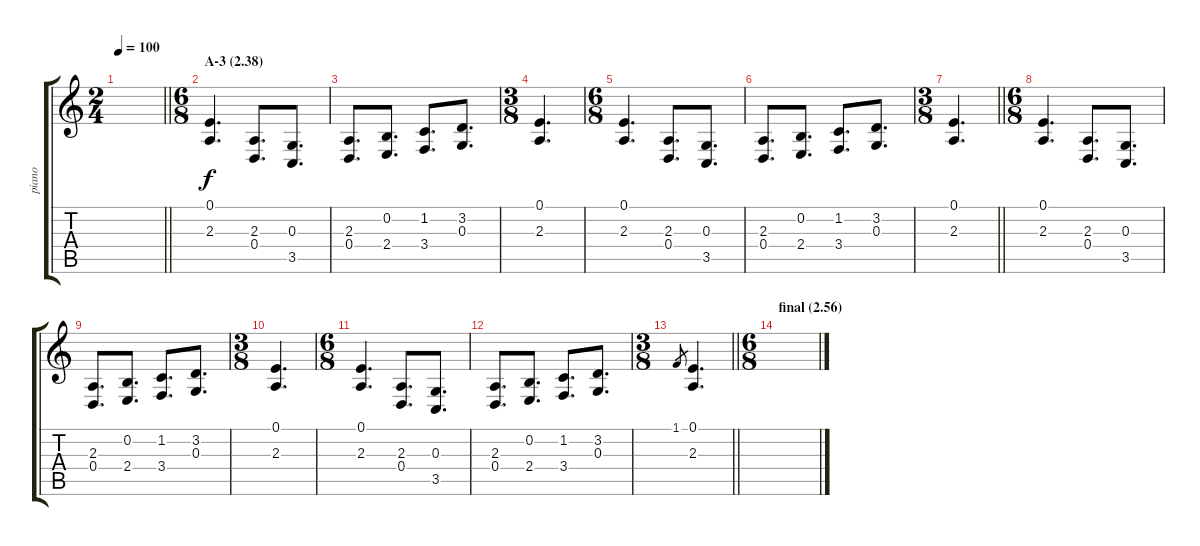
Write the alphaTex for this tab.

\track ("piano" "piano") {instrument acousticgrandpiano}
\staff {score tabs}
\tuning (E4 B3 G3 D3 A2 E2) {hide}
\ts (2 4)
\tempo 100
\clef g2
\barLineRight lightlight
\ks c
|
\ts (6 8)
\section ("" "A-3 (2.38)")
(0.1 2.3).4{d} (2.3 0.4).8{d} (0.3 3.5).8{d} |
(2.3 0.4).8{d} (0.2 2.4).8{d} (1.2 3.4).8{d} (3.2 0.3).8{d} |
\ts (3 8)
(0.1 2.3).4{d} |
\ts (6 8)
(0.1 2.3).4{d} (2.3 0.4).8{d} (0.3 3.5).8{d} |
(2.3 0.4).8{d} (0.2 2.4).8{d} (1.2 3.4).8{d} (3.2 0.3).8{d} |
\ts (3 8)
\barLineRight lightlight
(0.1 2.3).4{d} |
\ts (6 8)
(0.1 2.3).4{d} (2.3 0.4).8{d} (0.3 3.5).8{d} |
(2.3 0.4).8{d} (0.2 2.4).8{d} (1.2 3.4).8{d} (3.2 0.3).8{d} |
\ts (3 8)
(0.1 2.3).4{d} |
\ts (6 8)
(0.1 2.3).4{d} (2.3 0.4).8{d} (0.3 3.5).8{d} |
(2.3 0.4).8{d} (0.2 2.4).8{d} (1.2 3.4).8{d} (3.2 0.3).8{d} |
\ts (3 8)
\barLineRight lightlight
1.1.8{gr} (0.1 2.3).4{d} |
\ts (6 8)
\section ("" "final (2.56)")
